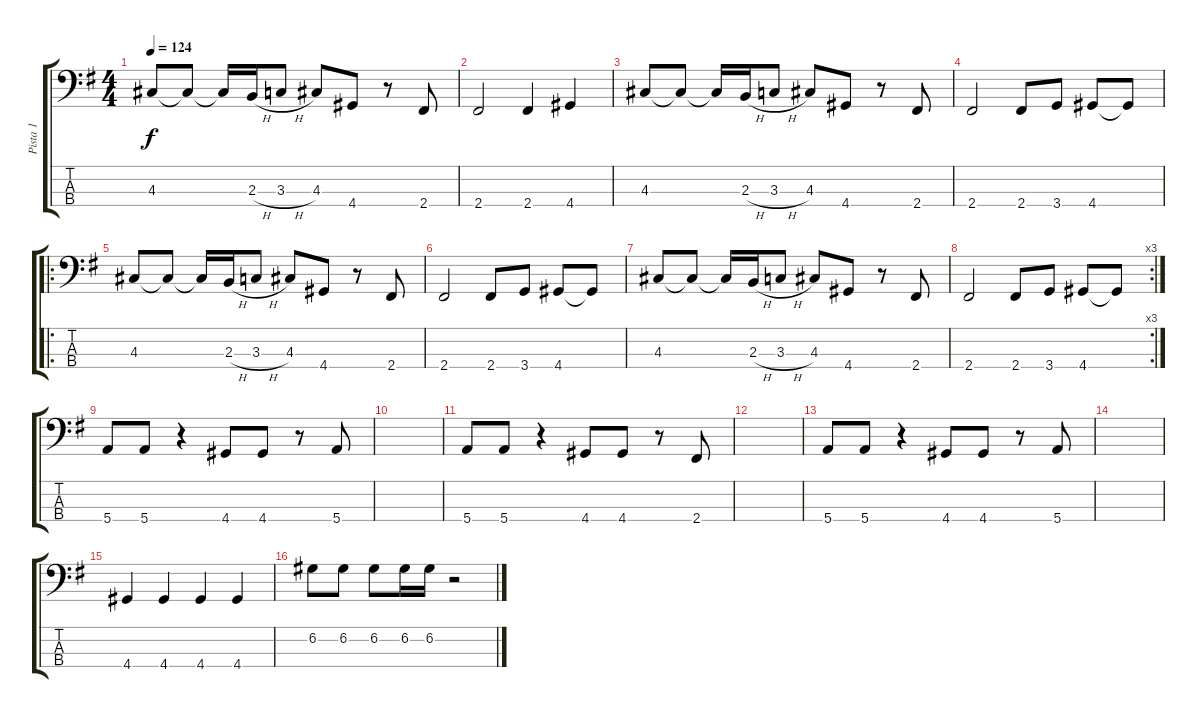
\track ("Pista 1" "Pista 1") {instrument electricbassfinger}
\staff {score tabs}
\tuning (G2 D2 A1 E1) {hide}
\ts (4 4)
\tempo 124
\clef f4
\ks g
4.3.8{dy f} 4.3{t}.8 4.3{t}.16 2.3{h}.16 3.3{h}.8 4.3.8 4.4.8 r.8 2.4.8 |
2.4.2 2.4.4 4.4.4 |
4.3.8 4.3{t}.8 4.3{t}.16 2.3{h}.16 3.3{h}.8 4.3.8 4.4.8 r.8 2.4.8 |
2.4.2 2.4.8 3.4.8 4.4.8 4.4{t}.8 |
\ro
4.3.8 4.3{t}.8 4.3{t}.16 2.3{h}.16 3.3{h}.8 4.3.8 4.4.8 r.8 2.4.8 |
2.4.2 2.4.8 3.4.8 4.4.8 4.4{t}.8 |
4.3.8 4.3{t}.8 4.3{t}.16 2.3{h}.16 3.3{h}.8 4.3.8 4.4.8 r.8 2.4.8 |
\rc 3
2.4.2 2.4.8 3.4.8 4.4.8 4.4{t}.8 |
5.4.8 5.4.8 r.4 4.4.8 4.4.8 r.8 5.4.8 |
|
5.4.8 5.4.8 r.4 4.4.8 4.4.8 r.8 2.4.8 |
|
5.4.8 5.4.8 r.4 4.4.8 4.4.8 r.8 5.4.8 |
|
4.4.4 4.4.4 4.4.4 4.4.4 |
6.2.8 6.2.8 6.2.8 6.2.16 6.2.16 r.2
